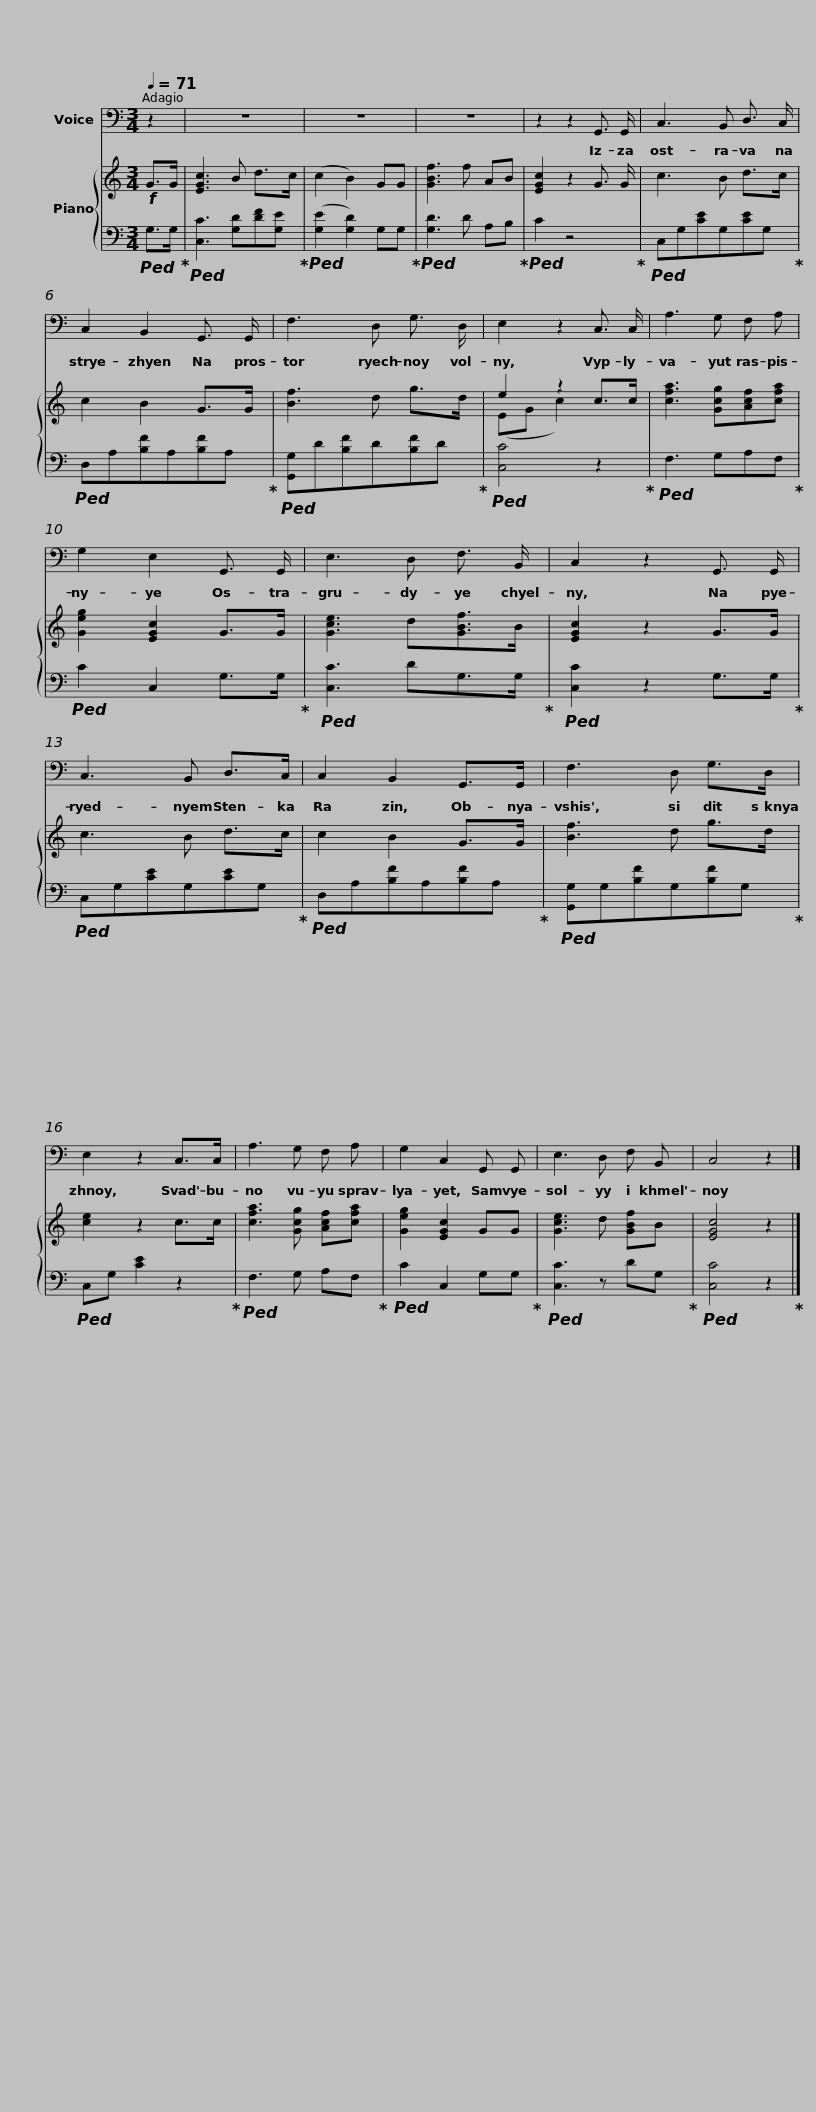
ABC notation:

X:1
%%score 1 { ( 2 4 ) | 3 }
L:1/8
Q:1/4=71
M:3/4
I:linebreak $
K:C
V:1 bass
V:2 treble
V:4 treble
V:3 bass
V:1
 z2 | z6 | z6 | z6 | z2 z2 G,,3/2 G,,/ |$ %5
 C,3 B,, D,3/2 C,/ | C,2 B,,2 G,,3/2 G,,/ | F,3 D, G,3/2 D,/ | E,2 z2 C,3/2 C,/ |$ A,3 G, F, A, | %10
 G,2 E,2 G,,3/2 G,,/ | E,3 D, F,3/2 B,,/ | C,2 z2 G,,3/2 G,,/ |$ C,3 B,, D,>C, | C,2 B,,2 G,,>G,, | %15
 F,3 D, G,>D, | E,2 z2 C,>C, |$ A,3 G, F, A, | G,2 C,2 G,, G,, | E,3 D, F, B,, | %20
 C,4 z2 |] %21
V:2
!f! G>G | [EGc]3 B d>c | (c2 B2) GG | [GBf]3 f AB | [EGc]2 z2 G3/2 G/ |$ %5
 c3 B d>c | c2 B2 G>G | [Bf]3 d g>d | e2 z2 c>c |$ [cfa]3 [Gcg][Acf][cfa] | %10
 [Geg]2 [EGc]2 G>G | [Gce]3 d[GBf]>B | [EGc]2 z2 G>G |$ c3 B d>c | c2 B2 G>G | %15
 [Bf]3 d g>d | [ce]2 z2 c>c |$ [cfa]3 [Gcg] [Acf][cfa] | [Geg]2 [EGc]2 GG | [Gce]3 d [GBf]B | %20
 [EGc]4 z2 |] %21
V:3
!ped! G,>G,!ped-up! |!ped! [C,C]3 [G,D][DF][G,E]!ped-up! |!ped! ([G,E]2 [G,D]2) G,G,!ped-up! |!ped! [G,D]3 D A,B,!ped-up! |!ped! C2 z4!ped-up! |$ %5
!ped! C,G,[CE]G,[CE]G,!ped-up! |!ped! D,A,[B,F]A,[B,F]A,!ped-up! |!ped! [G,,G,]D[B,F]D[B,F]D!ped-up! |!ped! [C,C]4 z2!ped-up! |$!ped! F,3 G,A,F,!ped-up! | %10
!ped! C2 C,2 G,>G,!ped-up! |!ped! [C,C]3 DG,>G,!ped-up! |!ped! [C,C]2 z2 G,>G,!ped-up! |$!ped! C,G,[CE]G,[CE]G,!ped-up! |!ped! D,A,[B,F]A,[B,F]A,!ped-up! | %15
!ped! [G,,G,]G,[B,F]G,[B,F]G,!ped-up! |!ped! C,G, [CE]2 z2!ped-up! |$!ped! F,3 G, A,F,!ped-up! |!ped! C2 C,2 G,G,!ped-up! |!ped! [C,C]3 z DG,!ped-up! | %20
!ped! [C,C]4 z2!ped-up! |] %21
V:4
 x2 | x6 | x6 | x6 | x6 |$ %5
 x6 | x6 | x6 | (EG c2) x2 |$ x6 | %10
 x6 | x6 | x6 |$ x6 | x6 | %15
 x6 | x6 |$ x6 | x6 | x6 | %20
 x6 |] %21
